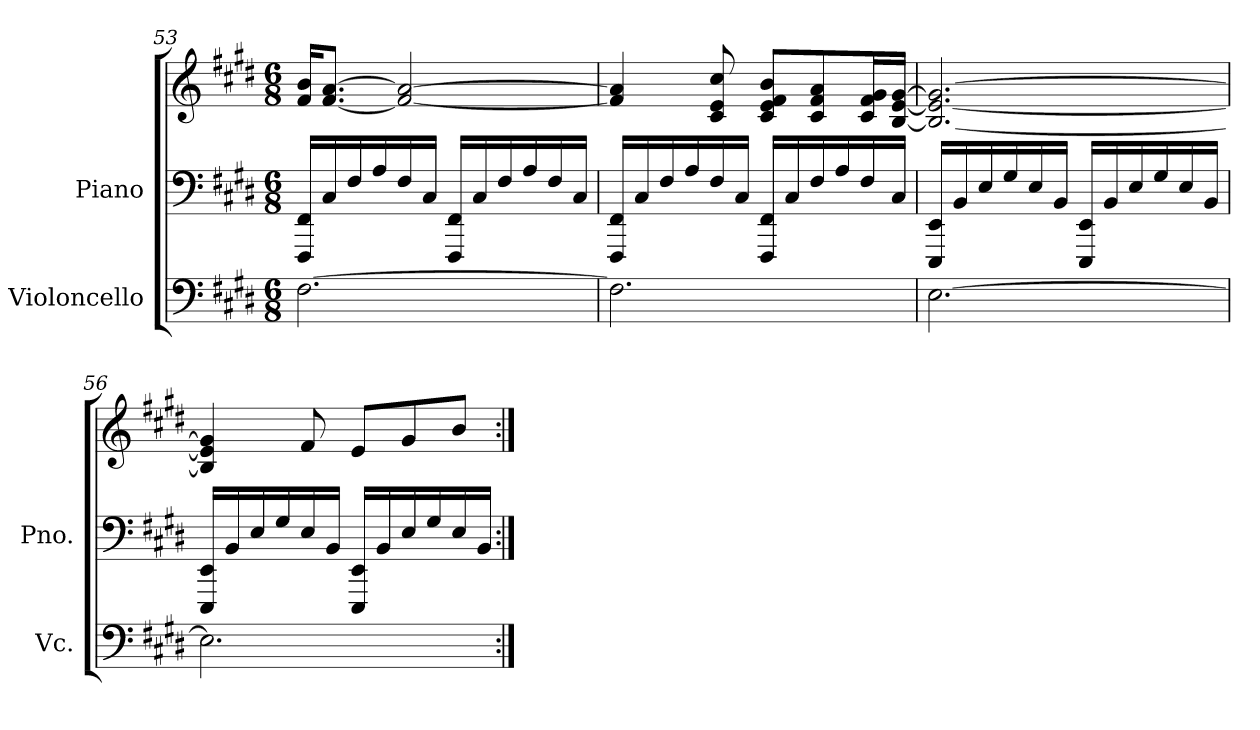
**kern	**kern	**kern
*part2	*part1	*part1
*staff3	*staff2	*staff1
*I"Violoncello	*I"Piano	*
*I'Vc.	*I'Pno.	*
!!LO:LB:g=z
*clefF4	*clefF4	*clefG2
*k[f#c#g#d#]	*k[f#c#g#d#]	*k[f#c#g#d#]
*M6/8	*M6/8	*M6/8
=53	=53	=53
[2.F#\	16FFF#/ 16FF#/LL	16f#/ 16b/KL
.	16C#/	[8.f#/ [8.a/J
.	16F#/	.
.	16A/	.
.	16F#/	2f#/_ 2a/_
.	16C#/JJ	.
.	16FFF#/ 16FF#/LL	.
.	16C#/	.
.	16F#/	.
.	16A/	.
.	16F#/	.
.	16C#/JJ	.
=54	=54	=54
2.F#\]	16FFF#/ 16FF#/LL	4f#/] 4a/]
.	16C#/	.
.	16F#/	.
.	16A/	.
.	16F#/	8c#/ 8e/ 8cc#/
.	16C#/JJ	.
.	16FFF#/ 16FF#/LL	8c#/ 8e/ 8f#/ 8b/L
.	16C#/	.
.	16F#/	8c#/ 8f#/ 8a/
.	16A/	.
.	16F#/	16c#/ 16f#/ 16g#/L
.	16C#/JJ	[16B/ [16e/ [16g#/JJ
=55	=55	=55
[2.E\	16EEE/ 16EE/LL	2.B/_ 2.e/_ 2.g#/_
.	16BB/	.
.	16E/	.
.	16G#/	.
.	16E/	.
.	16BB/JJ	.
.	16EEE/ 16EE/LL	.
.	16BB/	.
.	16E/	.
.	16G#/	.
.	16E/	.
.	16BB/JJ	.
=56	=56	=56
2.E\]	16EEE/ 16EE/LL	4B/] 4e/] 4g#/]
.	16BB/	.
.	16E/	.
.	16G#/	.
.	16E/	8f#/
.	16BB/JJ	.
.	16EEE/ 16EE/LL	8e/L
.	16BB/	.
.	16E/	8g#/
.	16G#/	.
.	16E/	8b/J
.	16BB/JJ	.
=:|!	=:|!	=:|!
*-	*-	*-
